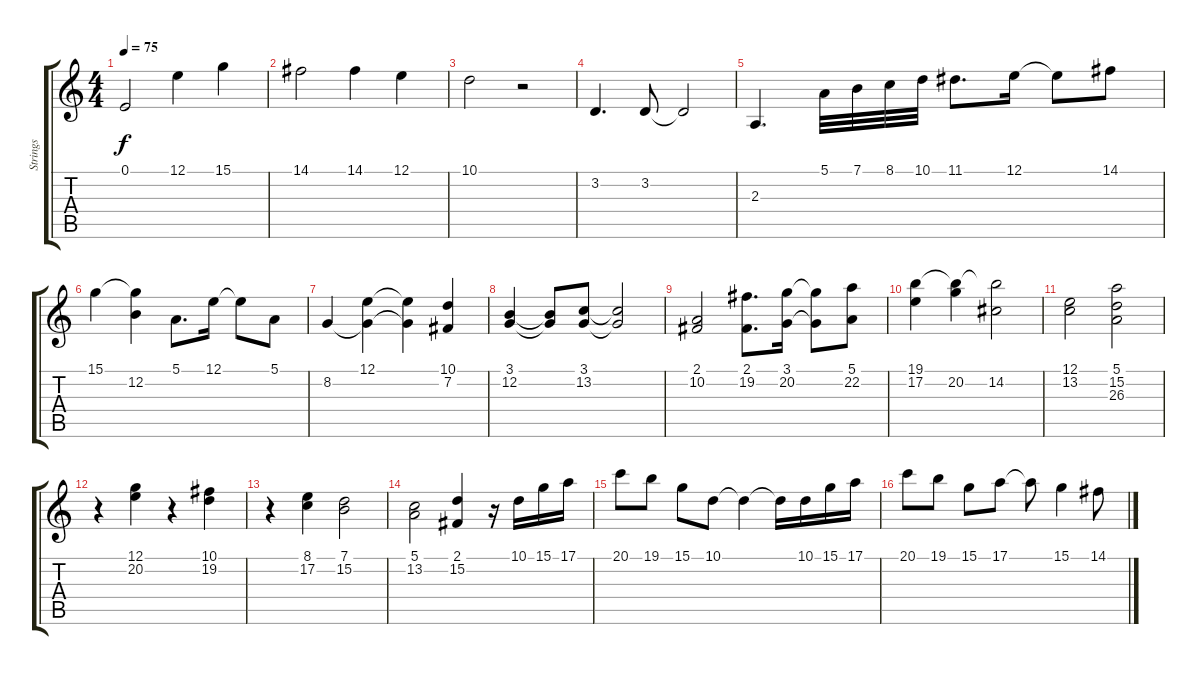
\track ("Strings" "Strings") {instrument tremolostrings}
\staff {score tabs}
\tuning (E4 B3 G3 D3 A2 E2) {hide}
\ts (4 4)
\tempo 75
\clef g2
\ks c
0.1.2{dy f} 12.1.4 15.1.4 |
14.1.2 14.1.4 12.1.4 |
10.1.2 r.2 |
3.2.4{d instrument tremolostrings} 3.2.8 3.2{t}.2 |
2.3.4{d} 5.1.32 7.1.32 8.1.32 10.1.32 11.1.8{d} 12.1.16 12.1{t}.8 14.1.8 |
15.1.4 (15.1{t} 12.2).4 5.1.8{d} 12.1.16 12.1{t}.8 5.1.8 |
8.2.4 (12.1 8.2{t}).4 (12.1{t} 8.2{t}).4 (10.1 7.2).4 |
(3.1 12.2).4 (3.1{t} 12.2{t}).8 (3.1 13.2).8 (3.1{t} 13.2{t}).2 |
(2.1 10.2).2 (2.1 19.2).8{d} (3.1 20.2).16 (3.1{t} 20.2{t}).8 (5.1 22.2).8 |
(19.1 17.2).4 (19.1{t} 20.2).4 (19.1{t} 14.2).2 |
(12.1 13.2).2 (5.1 15.2 26.3).2 |
r.4 (12.1 20.2).4 r.4 (10.1 19.2).4 |
r.4 (8.1 17.2).4 (7.1 15.2).2 |
(5.1 13.2).2 (2.1 15.2).4 r.16 10.1.16 15.1.16 17.1.16 |
20.1.8 19.1.8 15.1.8 10.1.8 10.1{t}.4 10.1{t}.16 10.1.16 15.1.16 17.1.16 |
20.1.8 19.1.8 15.1.8 17.1.8 17.1{t}.8 15.1.4 14.1.8
